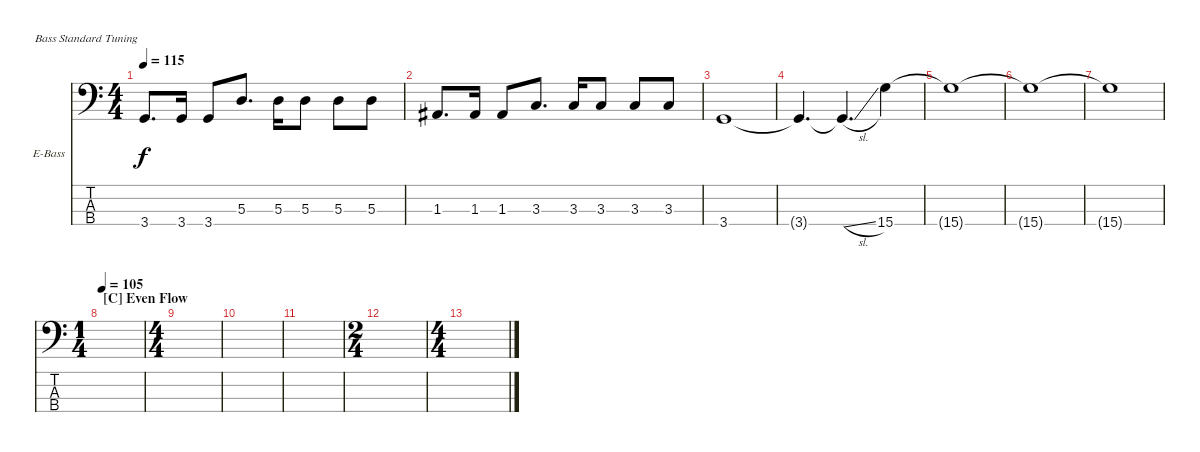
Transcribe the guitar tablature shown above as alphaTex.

\defaultSystemsLayout 4
\bracketExtendMode nobrackets
\firstSystemTrackNameOrientation horizontal
\otherSystemsTrackNameOrientation horizontal
\track ("Jeff Ament" "E-Bass") {instrument electricbassfinger}
\staff {score tabs}
\tuning (G2 D2 A1 E1)
\ts (4 4)
\tempo 115
\clef f4
\ks c
3.4.8{d dy f} 3.4.16 3.4.8 5.3.8{d} 5.3.16 5.3.8 5.3.8 5.3.8 |
1.3.8{d} 1.3.16 1.3.8 3.3.8{d} 3.3.16 3.3.8 3.3.8 3.3.8 |
3.4.1 |
3.4{t}.4{d} 3.4{sl t}.4{d} 15.4.4 |
15.4{t}.1 |
15.4{t}.1 |
15.4{t}.1 |
\ts (1 4)
\section ("C" "Even Flow")
\tempo 105
|
\ts (4 4)
|
|
|
\ts (2 4)
|
\ts (4 4)
